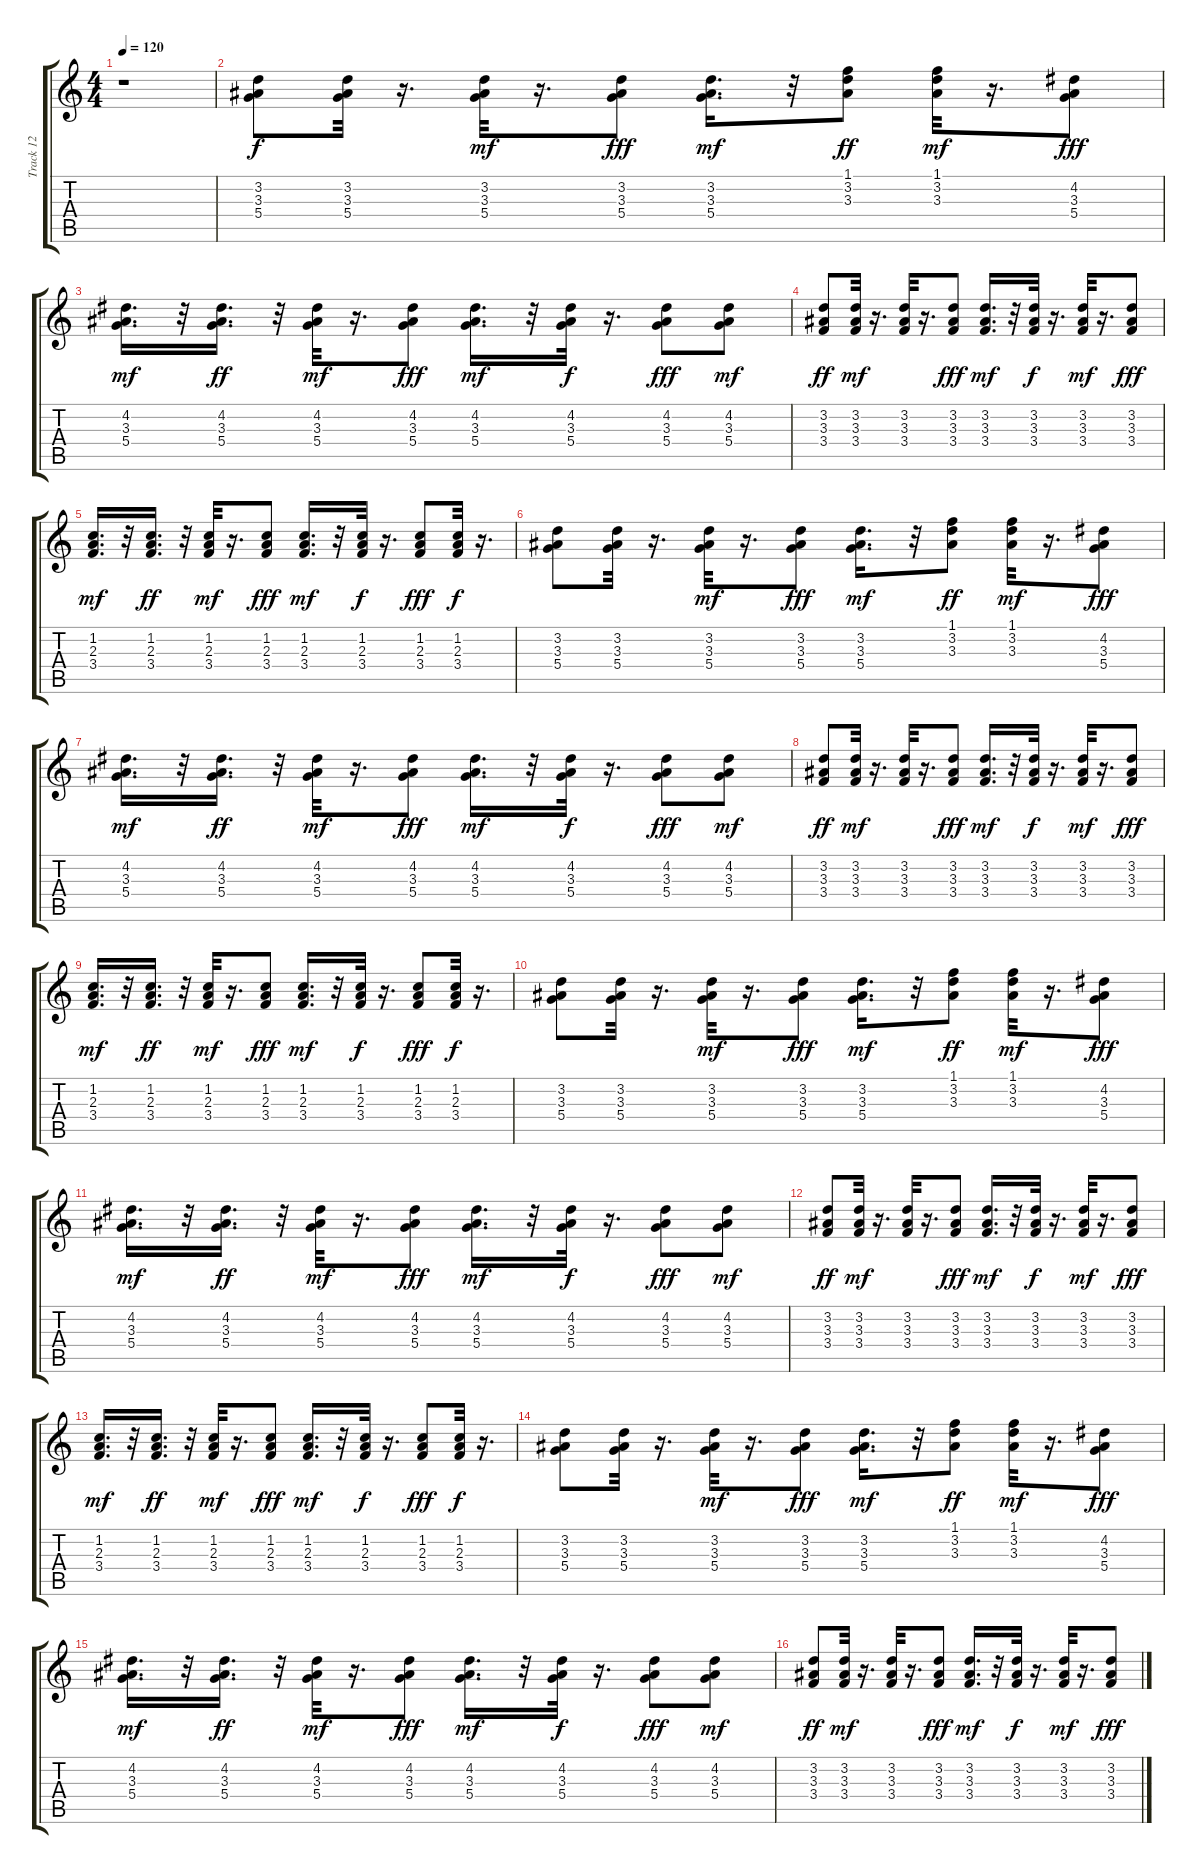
\track ("Track 12" "Track 12") {instrument acousticguitarsteel}
\staff {score tabs}
\tuning (E4 B3 G3 D3 A2 E2) {hide}
\ts (4 4)
\tempo 120
\clef g2
\ks c
r.1{dy mf} |
(3.2 3.3 5.4).8{dy f} (3.2 3.3 5.4).32 r.16{d} (3.2 3.3 5.4).32{dy mf} r.16{d} (3.2 3.3 5.4).8{dy fff} (3.2 3.3 5.4).16{d dy mf} r.32 (1.1 3.2 3.3).8{dy ff} (1.1 3.2 3.3).32{dy mf} r.16{d} (4.2 3.3 5.4).8{dy fff} |
(4.2 3.3 5.4).16{d dy mf} r.32 (4.2 3.3 5.4).16{d dy ff} r.32 (4.2 3.3 5.4).32{dy mf} r.16{d} (4.2 3.3 5.4).8{dy fff} (4.2 3.3 5.4).16{d dy mf} r.32 (4.2 3.3 5.4).32{dy f} r.16{d} (4.2 3.3 5.4).8{dy fff} (4.2 3.3 5.4).8{dy mf} |
(3.2 3.3 3.4).8{dy ff} (3.2 3.3 3.4).32{dy mf} r.16{d} (3.2 3.3 3.4).32 r.16{d} (3.2 3.3 3.4).8{dy fff} (3.2 3.3 3.4).16{d dy mf} r.32 (3.2 3.3 3.4).32{dy f} r.16{d} (3.2 3.3 3.4).32{dy mf} r.16{d} (3.2 3.3 3.4).8{dy fff} |
(1.2 2.3 3.4).16{d dy mf} r.32 (1.2 2.3 3.4).16{d dy ff} r.32 (1.2 2.3 3.4).32{dy mf} r.16{d} (1.2 2.3 3.4).8{dy fff} (1.2 2.3 3.4).16{d dy mf} r.32 (1.2 2.3 3.4).32{dy f} r.16{d} (1.2 2.3 3.4).8{dy fff} (1.2 2.3 3.4).32{dy f} r.16{d} |
(3.2 3.3 5.4).8 (3.2 3.3 5.4).32 r.16{d} (3.2 3.3 5.4).32{dy mf} r.16{d} (3.2 3.3 5.4).8{dy fff} (3.2 3.3 5.4).16{d dy mf} r.32 (1.1 3.2 3.3).8{dy ff} (1.1 3.2 3.3).32{dy mf} r.16{d} (4.2 3.3 5.4).8{dy fff} |
(4.2 3.3 5.4).16{d dy mf} r.32 (4.2 3.3 5.4).16{d dy ff} r.32 (4.2 3.3 5.4).32{dy mf} r.16{d} (4.2 3.3 5.4).8{dy fff} (4.2 3.3 5.4).16{d dy mf} r.32 (4.2 3.3 5.4).32{dy f} r.16{d} (4.2 3.3 5.4).8{dy fff} (4.2 3.3 5.4).8{dy mf} |
(3.2 3.3 3.4).8{dy ff} (3.2 3.3 3.4).32{dy mf} r.16{d} (3.2 3.3 3.4).32 r.16{d} (3.2 3.3 3.4).8{dy fff} (3.2 3.3 3.4).16{d dy mf} r.32 (3.2 3.3 3.4).32{dy f} r.16{d} (3.2 3.3 3.4).32{dy mf} r.16{d} (3.2 3.3 3.4).8{dy fff} |
(1.2 2.3 3.4).16{d dy mf} r.32 (1.2 2.3 3.4).16{d dy ff} r.32 (1.2 2.3 3.4).32{dy mf} r.16{d} (1.2 2.3 3.4).8{dy fff} (1.2 2.3 3.4).16{d dy mf} r.32 (1.2 2.3 3.4).32{dy f} r.16{d} (1.2 2.3 3.4).8{dy fff} (1.2 2.3 3.4).32{dy f} r.16{d} |
(3.2 3.3 5.4).8 (3.2 3.3 5.4).32 r.16{d} (3.2 3.3 5.4).32{dy mf} r.16{d} (3.2 3.3 5.4).8{dy fff} (3.2 3.3 5.4).16{d dy mf} r.32 (1.1 3.2 3.3).8{dy ff} (1.1 3.2 3.3).32{dy mf} r.16{d} (4.2 3.3 5.4).8{dy fff} |
(4.2 3.3 5.4).16{d dy mf} r.32 (4.2 3.3 5.4).16{d dy ff} r.32 (4.2 3.3 5.4).32{dy mf} r.16{d} (4.2 3.3 5.4).8{dy fff} (4.2 3.3 5.4).16{d dy mf} r.32 (4.2 3.3 5.4).32{dy f} r.16{d} (4.2 3.3 5.4).8{dy fff} (4.2 3.3 5.4).8{dy mf} |
(3.2 3.3 3.4).8{dy ff} (3.2 3.3 3.4).32{dy mf} r.16{d} (3.2 3.3 3.4).32 r.16{d} (3.2 3.3 3.4).8{dy fff} (3.2 3.3 3.4).16{d dy mf} r.32 (3.2 3.3 3.4).32{dy f} r.16{d} (3.2 3.3 3.4).32{dy mf} r.16{d} (3.2 3.3 3.4).8{dy fff} |
(1.2 2.3 3.4).16{d dy mf} r.32 (1.2 2.3 3.4).16{d dy ff} r.32 (1.2 2.3 3.4).32{dy mf} r.16{d} (1.2 2.3 3.4).8{dy fff} (1.2 2.3 3.4).16{d dy mf} r.32 (1.2 2.3 3.4).32{dy f} r.16{d} (1.2 2.3 3.4).8{dy fff} (1.2 2.3 3.4).32{dy f} r.16{d} |
(3.2 3.3 5.4).8 (3.2 3.3 5.4).32 r.16{d} (3.2 3.3 5.4).32{dy mf} r.16{d} (3.2 3.3 5.4).8{dy fff} (3.2 3.3 5.4).16{d dy mf} r.32 (1.1 3.2 3.3).8{dy ff} (1.1 3.2 3.3).32{dy mf} r.16{d} (4.2 3.3 5.4).8{dy fff} |
(4.2 3.3 5.4).16{d dy mf} r.32 (4.2 3.3 5.4).16{d dy ff} r.32 (4.2 3.3 5.4).32{dy mf} r.16{d} (4.2 3.3 5.4).8{dy fff} (4.2 3.3 5.4).16{d dy mf} r.32 (4.2 3.3 5.4).32{dy f} r.16{d} (4.2 3.3 5.4).8{dy fff} (4.2 3.3 5.4).8{dy mf} |
(3.2 3.3 3.4).8{dy ff} (3.2 3.3 3.4).32{dy mf} r.16{d} (3.2 3.3 3.4).32 r.16{d} (3.2 3.3 3.4).8{dy fff} (3.2 3.3 3.4).16{d dy mf} r.32 (3.2 3.3 3.4).32{dy f} r.16{d} (3.2 3.3 3.4).32{dy mf} r.16{d} (3.2 3.3 3.4).8{dy fff}
